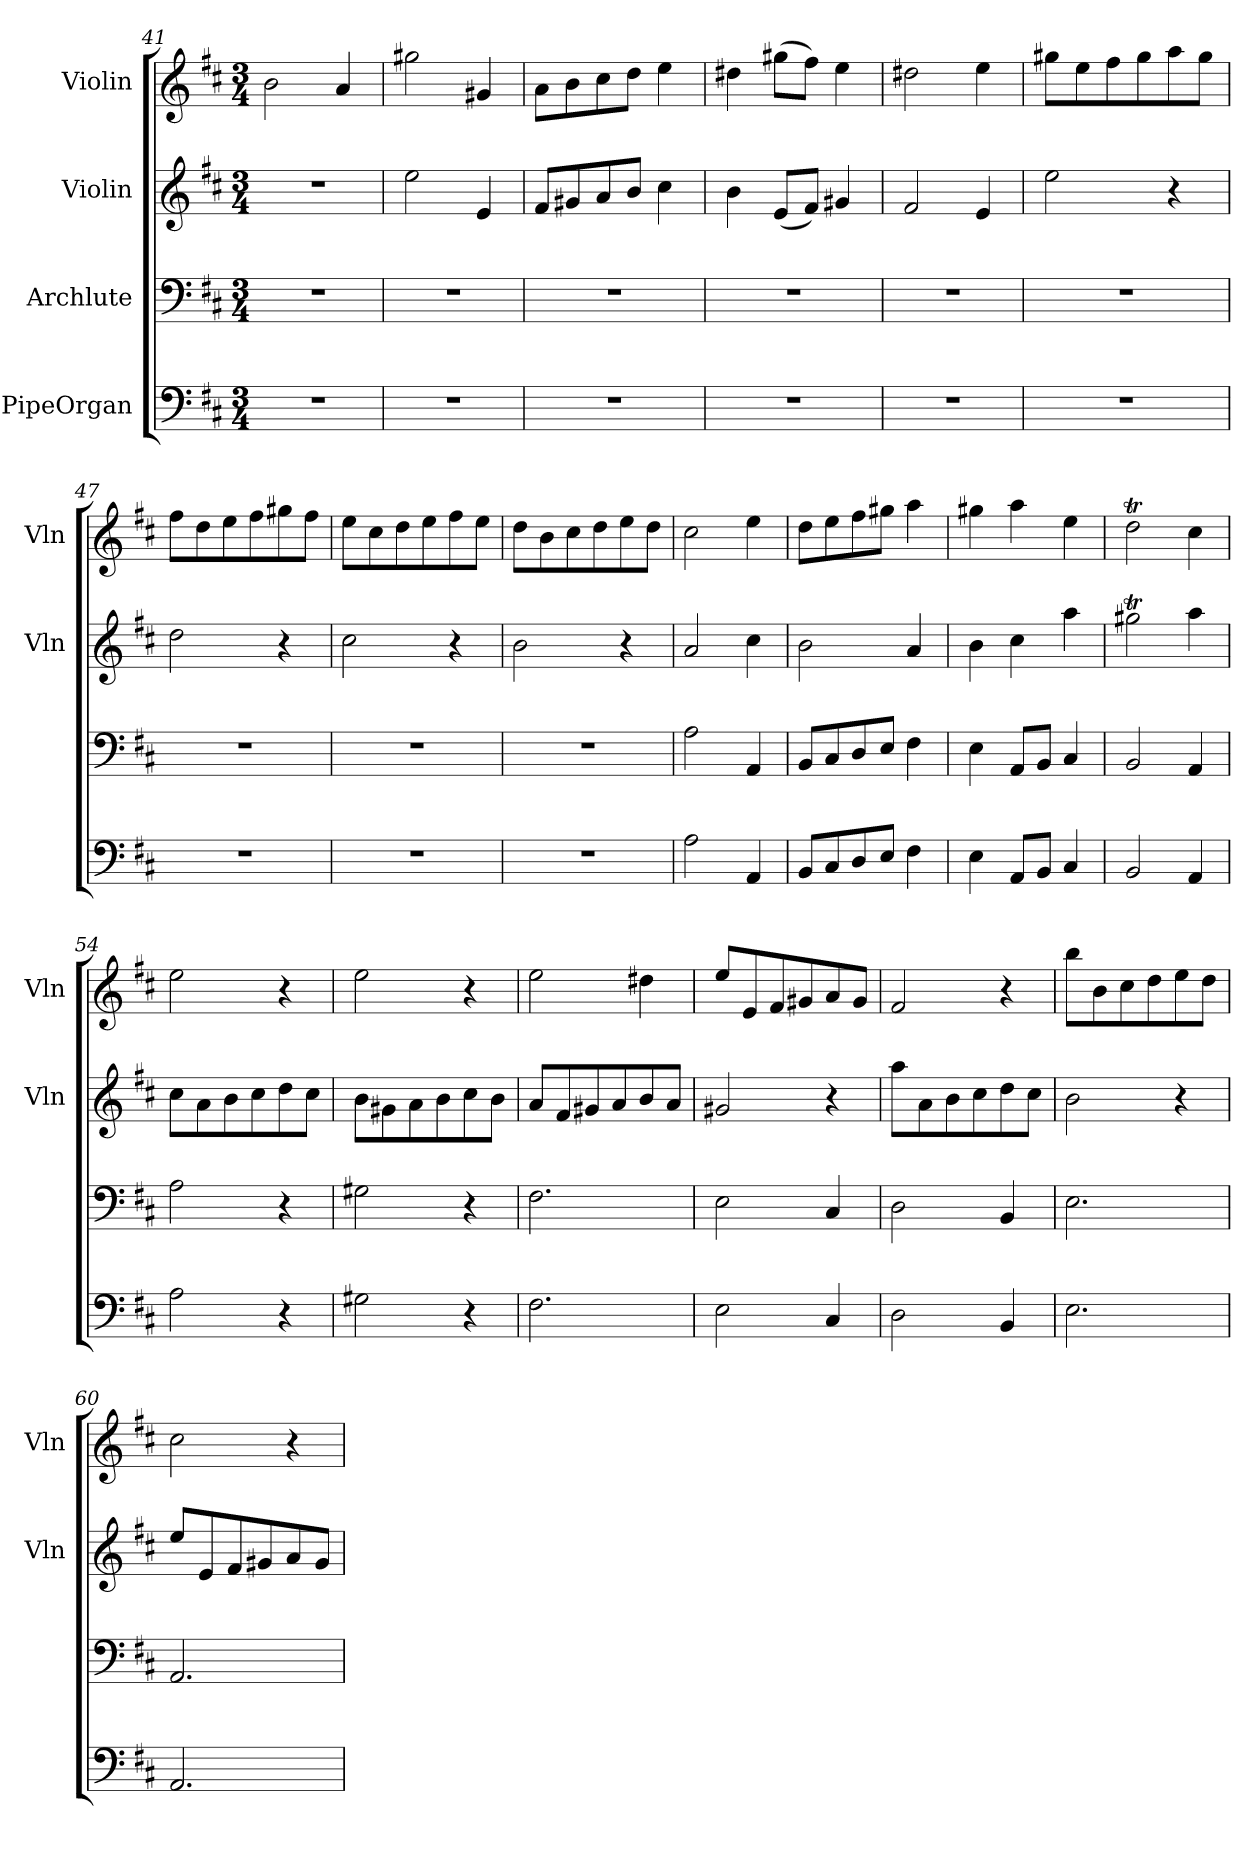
**kern	**kern	**kern	**kern
*part4	*part3	*part2	*part1
*staff4	*staff3	*staff2	*staff1
*I"PipeOrgan	*I"Archlute	*I"Violin	*I"Violin
*	*	*I'Vln	*I'Vln
*clefF4	*clefF4	*clefG2	*clefG2
*k[f#c#]	*k[f#c#]	*k[f#c#]	*k[f#c#]
*M3/4	*M3/4	*M3/4	*M3/4
=41	=41	=41	=41
2.r	2.r	2.r	2b\
.	.	.	4a/
=42	=42	=42	=42
2.r	2.r	2ee\	2gg#X\
.	.	4e/	4g#X/
=43	=43	=43	=43
2.r	2.r	8f#/L	8a\L
.	.	8g#X/	8b\
.	.	8a/	8cc#\
.	.	8b/J	8dd\J
.	.	4cc#\	4ee\
=44	=44	=44	=44
2.r	2.r	4b\	4dd#X\
.	.	(8e/L	(8gg#X\L
.	.	8f#/J)	8ff#\J)
.	.	4g#X/	4ee\
=45	=45	=45	=45
2.r	2.r	2f#/	2dd#X\
.	.	4e/	4ee\
=46	=46	=46	=46
2.r	2.r	2ee\	8gg#X\L
.	.	.	8ee\
.	.	.	8ff#\
.	.	.	8gg#\
.	.	4r	8aa\
.	.	.	8gg#\J
=47	=47	=47	=47
2.r	2.r	2dd\	8ff#\L
.	.	.	8dd\
.	.	.	8ee\
.	.	.	8ff#\
.	.	4r	8gg#X\
.	.	.	8ff#\J
=48	=48	=48	=48
2.r	2.r	2cc#\	8ee\L
.	.	.	8cc#\
.	.	.	8dd\
.	.	.	8ee\
.	.	4r	8ff#\
.	.	.	8ee\J
=49	=49	=49	=49
2.r	2.r	2b\	8dd\L
.	.	.	8b\
.	.	.	8cc#\
.	.	.	8dd\
.	.	4r	8ee\
.	.	.	8dd\J
=50	=50	=50	=50
2A\	2A\	2a/	2cc#\
4AA/	4AA/	4cc#\	4ee\
=51	=51	=51	=51
8BB/L	8BB/L	2b\	8dd\L
8C#/	8C#/	.	8ee\
8D/	8D/	.	8ff#\
8E/J	8E/J	.	8gg#X\J
4F#\	4F#\	4a/	4aa\
=52	=52	=52	=52
4E\	4E\	4b\	4gg#X\
8AA/L	8AA/L	4cc#\	4aa\
8BB/J	8BB/J	.	.
4C#/	4C#/	4aa\	4ee\
=53	=53	=53	=53
2BB/	2BB/	2gg#Xt\	2ddT\
4AA/	4AA/	4aa\	4cc#\
=54	=54	=54	=54
2A\	2A\	8cc#\L	2ee\
.	.	8a\	.
.	.	8b\	.
.	.	8cc#\	.
4r	4r	8dd\	4r
.	.	8cc#\J	.
=55	=55	=55	=55
2G#X\	2G#X\	8b\L	2ee\
.	.	8g#X\	.
.	.	8a\	.
.	.	8b\	.
4r	4r	8cc#\	4r
.	.	8b\J	.
=56	=56	=56	=56
2.F#\	2.F#\	8a/L	2ee\
.	.	8f#/	.
.	.	8g#X/	.
.	.	8a/	.
.	.	8b/	4dd#X\
.	.	8a/J	.
=57	=57	=57	=57
2E\	2E\	2g#X/	8ee/L
.	.	.	8e/
.	.	.	8f#/
.	.	.	8g#X/
4C#/	4C#/	4r	8a/
.	.	.	8g#/J
=58	=58	=58	=58
2D\	2D\	8aa\L	2f#/
.	.	8a\	.
.	.	8b\	.
.	.	8cc#\	.
4BB/	4BB/	8dd\	4r
.	.	8cc#\J	.
=59	=59	=59	=59
2.E\	2.E\	2b\	8bb\L
.	.	.	8b\
.	.	.	8cc#\
.	.	.	8dd\
.	.	4r	8ee\
.	.	.	8dd\J
=60	=60	=60	=60
2.AA/	2.AA/	8ee/L	2cc#\
.	.	8e/	.
.	.	8f#/	.
.	.	8g#X/	.
.	.	8a/	4r
.	.	8g#/J	.
=	=	=	=
*-	*-	*-	*-
